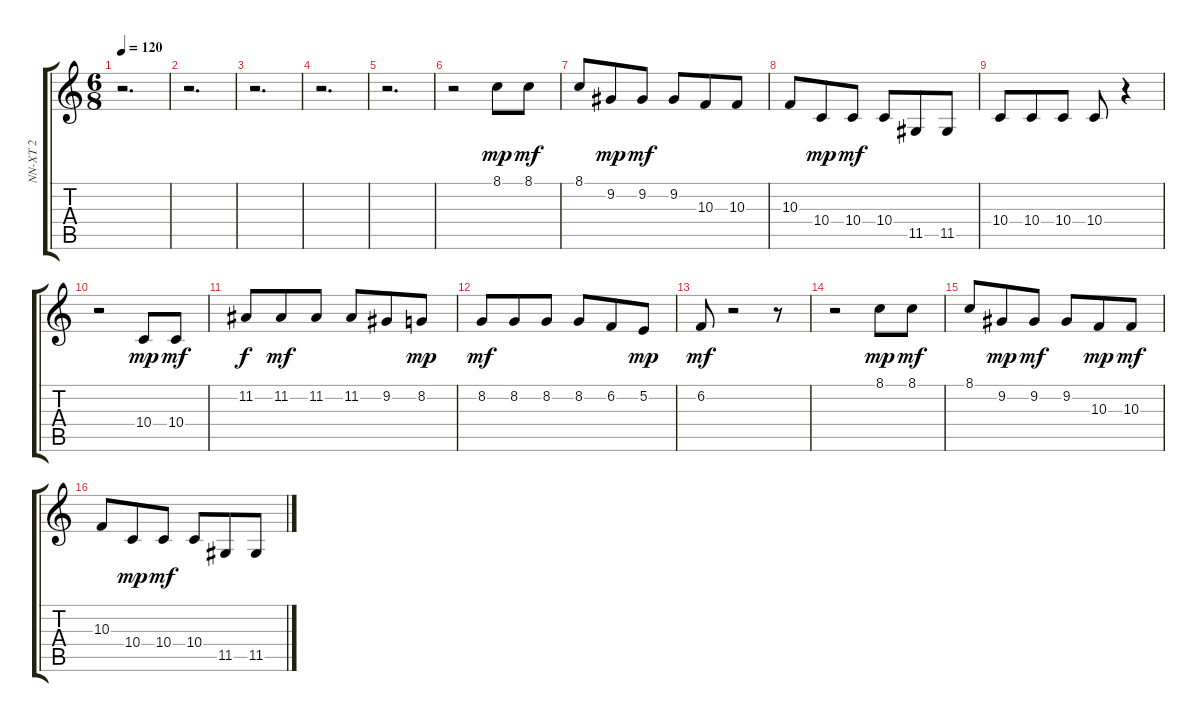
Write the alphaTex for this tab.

\track ("NN-XT 2" "NN-XT 2") {instrument brightacousticpiano}
\staff {score tabs}
\tuning (E4 B3 G3 D3 A2 E2) {hide}
\ts (6 8)
\tempo 120
\clef g2
\ks c
r.2{d dy mf} |
r.2{d} |
r.2{d} |
r.2{d} |
r.2{d} |
r.2 8.1.8{dy mp} 8.1.8{dy mf} |
8.1.8 9.2.8{dy mp} 9.2.8{dy mf} 9.2.8 10.3.8 10.3.8 |
10.3.8 10.4.8{dy mp} 10.4.8{dy mf} 10.4.8 11.5.8 11.5.8 |
10.4.8 10.4.8 10.4.8 10.4.8 r.4 |
r.2 10.4.8{dy mp} 10.4.8{dy mf} |
11.2.8{dy f} 11.2.8{dy mf} 11.2.8 11.2.8 9.2.8 8.2.8{dy mp} |
8.2.8{dy mf} 8.2.8 8.2.8 8.2.8 6.2.8 5.2.8{dy mp} |
6.2.8{dy mf} r.2 r.8 |
r.2 8.1.8{dy mp} 8.1.8{dy mf} |
8.1.8 9.2.8{dy mp} 9.2.8{dy mf} 9.2.8 10.3.8{dy mp} 10.3.8{dy mf} |
10.3.8 10.4.8{dy mp} 10.4.8{dy mf} 10.4.8 11.5.8 11.5.8
